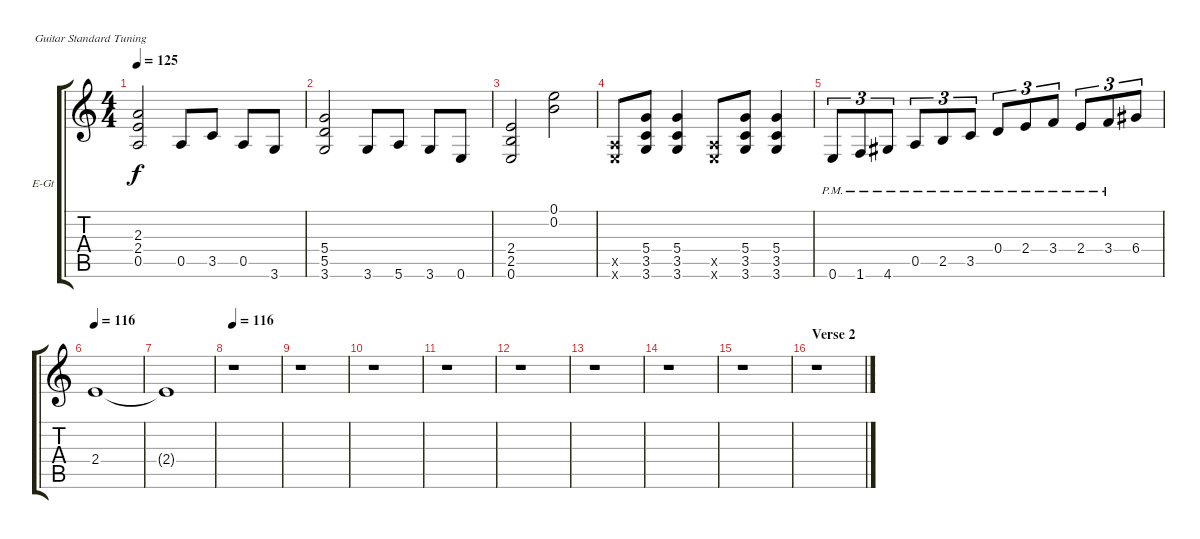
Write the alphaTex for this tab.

\bracketExtendMode groupsimilarinstruments
\firstSystemTrackNameOrientation horizontal
\otherSystemsTrackNameOrientation horizontal
\track ("James" "E-Gt") {instrument distortionguitar}
\staff {score tabs}
\tuning (E4 B3 G3 D3 A2 E2)
\ts (4 4)
\tempo 125
\clef g2
\ks c
(2.3 2.4 0.5).2{dy f} 0.5.8 3.5.8 0.5.8 3.6.8 |
(5.4 5.5 3.6).2 3.6.8 5.6.8 3.6.8 0.6.8 |
(2.4 2.5 0.6).2 (0.1 0.2).2 |
(0.5{x} 0.6{x}).8 (5.4 3.5 3.6).8 (5.4 3.5 3.6).4 (0.5{x} 0.6{x}).8 (5.4 3.5 3.6).8 (5.4 3.5 3.6).4 |
0.6{pm}.8{tu (3 2)} 1.6{pm}.8{tu (3 2)} 4.6{pm}.8{tu (3 2)} 0.5{pm}.8{tu (3 2)} 2.5{pm}.8{tu (3 2)} 3.5{pm}.8{tu (3 2)} 0.4{pm}.8{tu (3 2)} 2.4{pm}.8{tu (3 2)} 3.4{pm}.8{tu (3 2)} 2.4{pm}.8{tu (3 2)} 3.4{pm}.8{tu (3 2)} 6.4.8{tu (3 2)} |
\tempo 116
2.4.1 |
2.4{t}.1 |
\tempo 116
r.1 |
r.1 |
r.1 |
r.1 |
r.1 |
r.1 |
r.1 |
r.1 |
\section ("" "Verse 2")
r.1
